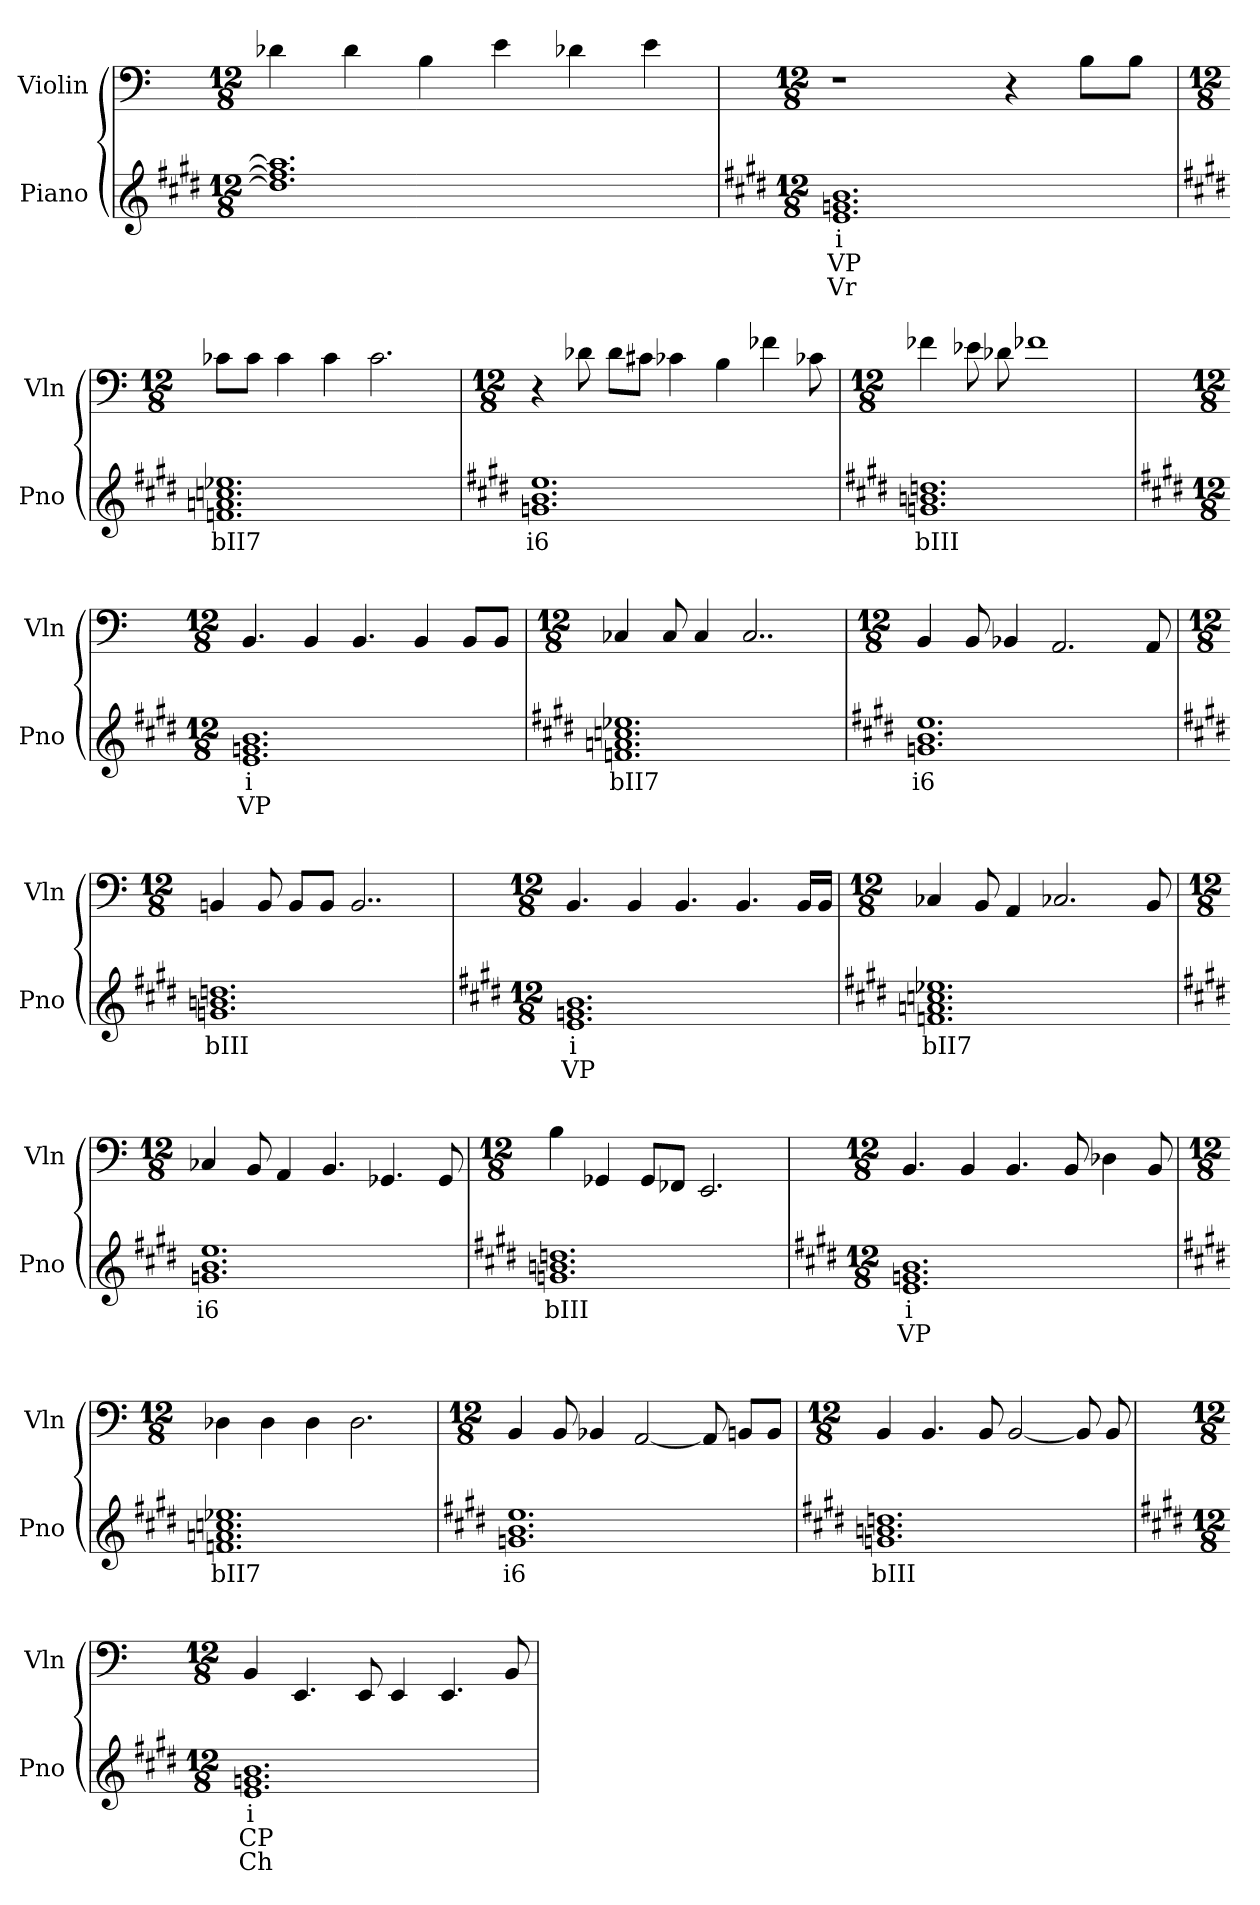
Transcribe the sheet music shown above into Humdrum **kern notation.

**kern	**text	**text	**text	**kern
*part2	*part2	*part2	*part2	*part1
*staff2	*staff2	*staff2	*staff2	*staff1
*I"Piano	*	*	*	*I"Violin
*I'Pno	*	*	*	*I'Vln
*k[f#c#g#d#]	*	*	*	*
*E:	*	*	*	*
*M12/8	*	*	*	*M12/8
=	=	=	=	=
1.ddn] 1.ff#] 1.aan]	.	.	.	4d-X
.	.	.	.	4d-
.	.	.	.	4B
.	.	.	.	4e
.	.	.	.	4d-X
.	.	.	.	4e
=	=	=	=	=
*k[f#c#g#d#]	*	*	*	*
*E:	*	*	*	*
*M12/8	*	*	*	*M12/8
1.e 1.gn 1.b	i	VP	Vr	1r
.	.	.	.	4r
.	.	.	.	8BL
.	.	.	.	8BJ
=	=	=	=	=
*k[f#c#g#d#]	*	*	*	*
*E:	*	*	*	*
*	*	*	*	*M12/8
1.fn 1.an 1.ccn 1.ee-X	bII7	.	.	8c-XL
.	.	.	.	8c-J
.	.	.	.	4c-
.	.	.	.	4c-
.	.	.	.	2.c-
=	=	=	=	=
*k[f#c#g#d#]	*	*	*	*
*E:	*	*	*	*
*	*	*	*	*M12/8
1.gn 1.b 1.ee	i6	.	.	4r
.	.	.	.	8d-X
.	.	.	.	8d-L
.	.	.	.	8c#XJ
.	.	.	.	4c-X
.	.	.	.	4B
.	.	.	.	4f-X
.	.	.	.	8c-X
=	=	=	=	=
*k[f#c#g#d#]	*	*	*	*
*E:	*	*	*	*
*	*	*	*	*M12/8
1.gn 1.bn 1.ddn	bIII	.	.	4f-X
.	.	.	.	8e-X
.	.	.	.	8d-X
.	.	.	.	1f-X
=	=	=	=	=
*k[f#c#g#d#]	*	*	*	*
*E:	*	*	*	*
*M12/8	*	*	*	*M12/8
1.e 1.gn 1.b	i	VP	.	4.BB
.	.	.	.	4BB
.	.	.	.	4.BB
.	.	.	.	4BB
.	.	.	.	8BBL
.	.	.	.	8BBJ
=	=	=	=	=
*k[f#c#g#d#]	*	*	*	*
*E:	*	*	*	*
*	*	*	*	*M12/8
1.fn 1.an 1.ccn 1.ee-X	bII7	.	.	4C-X
.	.	.	.	8C-
.	.	.	.	4C-
.	.	.	.	2..C-
=	=	=	=	=
*k[f#c#g#d#]	*	*	*	*
*E:	*	*	*	*
*	*	*	*	*M12/8
1.gn 1.b 1.ee	i6	.	.	4BB
.	.	.	.	8BB
.	.	.	.	4BB-X
.	.	.	.	2.AA
.	.	.	.	8AA
=	=	=	=	=
*k[f#c#g#d#]	*	*	*	*
*E:	*	*	*	*
*	*	*	*	*M12/8
1.gn 1.bn 1.ddn	bIII	.	.	4BBn
.	.	.	.	8BB
.	.	.	.	8BBL
.	.	.	.	8BBJ
.	.	.	.	2..BB
=	=	=	=	=
*k[f#c#g#d#]	*	*	*	*
*E:	*	*	*	*
*M12/8	*	*	*	*M12/8
1.e 1.gn 1.b	i	VP	.	4.BB
.	.	.	.	4BB
.	.	.	.	4.BB
.	.	.	.	4.BB
.	.	.	.	16BBLL
.	.	.	.	16BBJJ
=	=	=	=	=
*k[f#c#g#d#]	*	*	*	*
*E:	*	*	*	*
*	*	*	*	*M12/8
1.fn 1.an 1.ccn 1.ee-X	bII7	.	.	4C-X
.	.	.	.	8BB
.	.	.	.	4AA
.	.	.	.	2.C-X
.	.	.	.	8BB
=	=	=	=	=
*k[f#c#g#d#]	*	*	*	*
*E:	*	*	*	*
*	*	*	*	*M12/8
1.gn 1.b 1.ee	i6	.	.	4C-X
.	.	.	.	8BB
.	.	.	.	4AA
.	.	.	.	4.BB
.	.	.	.	4.GG-X
.	.	.	.	8GG-
=	=	=	=	=
*k[f#c#g#d#]	*	*	*	*
*E:	*	*	*	*
*	*	*	*	*M12/8
1.gn 1.bn 1.ddn	bIII	.	.	4B
.	.	.	.	4GG-X
.	.	.	.	8GG-L
.	.	.	.	8FF-XJ
.	.	.	.	2.EE
=	=	=	=	=
*k[f#c#g#d#]	*	*	*	*
*E:	*	*	*	*
*M12/8	*	*	*	*M12/8
1.e 1.gn 1.b	i	VP	.	4.BB
.	.	.	.	4BB
.	.	.	.	4.BB
.	.	.	.	8BB
.	.	.	.	4D-X
.	.	.	.	8BB
=	=	=	=	=
*k[f#c#g#d#]	*	*	*	*
*E:	*	*	*	*
*	*	*	*	*M12/8
1.fn 1.an 1.ccn 1.ee-X	bII7	.	.	4D-X
.	.	.	.	4D-
.	.	.	.	4D-
.	.	.	.	2.D-
=	=	=	=	=
*k[f#c#g#d#]	*	*	*	*
*E:	*	*	*	*
*	*	*	*	*M12/8
1.gn 1.b 1.ee	i6	.	.	4BB
.	.	.	.	8BB
.	.	.	.	4BB-X
.	.	.	.	[2AA
.	.	.	.	8AA]
.	.	.	.	8BBnL
.	.	.	.	8BBJ
=	=	=	=	=
*k[f#c#g#d#]	*	*	*	*
*E:	*	*	*	*
*	*	*	*	*M12/8
1.gn 1.bn 1.ddn	bIII	.	.	4BB
.	.	.	.	4.BB
.	.	.	.	8BB
.	.	.	.	[2BB
.	.	.	.	8BB]
.	.	.	.	8BB
=	=	=	=	=
*k[f#c#g#d#]	*	*	*	*
*E:	*	*	*	*
*M12/8	*	*	*	*M12/8
1.e 1.gn 1.b	i	CP	Ch	4BB
.	.	.	.	4.EE
.	.	.	.	8EE
.	.	.	.	4EE
.	.	.	.	4.EE
.	.	.	.	8BB
=	=	=	=	=
*-	*-	*-	*-	*-
